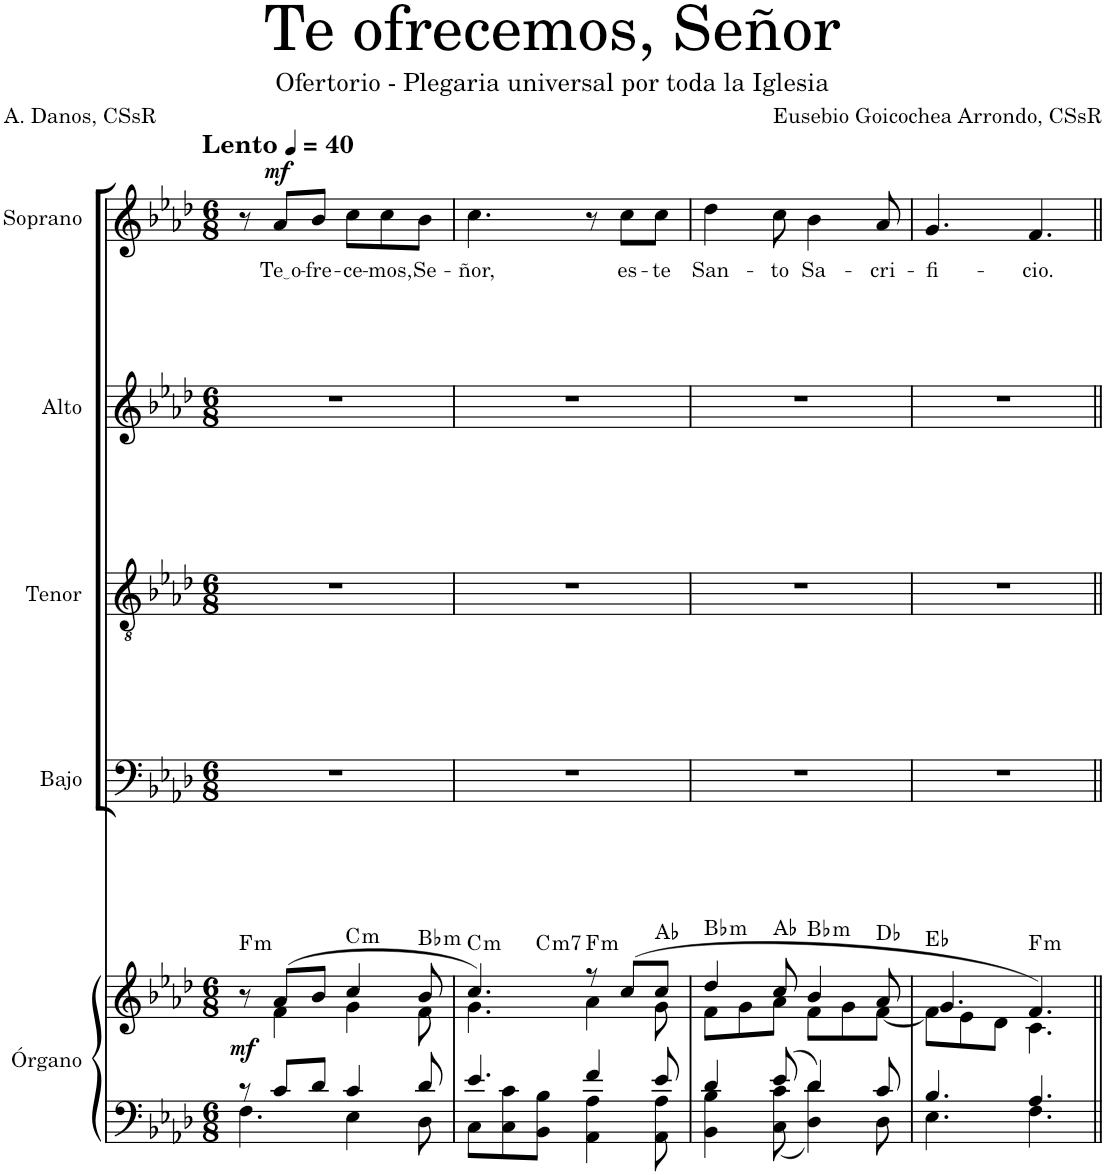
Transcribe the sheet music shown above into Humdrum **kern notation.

**kern	**kern	**dynam	**harte	**kern	**kern	**kern	**kern	**text	**dynam
*part5	*part5	*part5	*part5	*part4	*part3	*part2	*part1	*part1	*part1
*staff6	*staff5	*staff5/6	*	*staff4	*staff3	*staff2	*staff1	*staff1	*staff1
*I"Órgano	*	*	*	*I"Bajo	*I"Tenor	*I"Alto	*I"Soprano	*	*
*	*	*	*	*I'B.	*I'T.	*I'A.	*I'S.	*	*
*clefF4	*clefG2	*	*	*clefF4	*clefGv2	*clefG2	*clefG2	*	*
*k[b-e-a-d-]	*k[b-e-a-d-]	*	*	*k[b-e-a-d-]	*k[b-e-a-d-]	*k[b-e-a-d-]	*k[b-e-a-d-]	*	*
*M6/8	*M6/8	*	*	*M6/8	*M6/8	*M6/8	*M6/8	*	*
*MM40	*MM40	*	*	*MM40	*MM40	*MM40	*MM40	*	*
=1	=1	=1	=1	=1	=1	=1	=1	=1	=1
*^	*^	*	*	*	*	*	*	*	*
!	!	!	!	!	!	!	!	!	!LO:TX:a:B:t=Lento	!	!
!	!	!	!	!LO:DY:b	!LO:H:kt=m	!	!	!	!	!	!
8r	4.F\	8r	8ryy	mf	F:min	2.r	2.r	2.r	8r	.	.
!	!	!	!	!	!	!	!	!	!	!LO:LY:b	!LO:DY:a
8c/L	.	(8a-/L	4f\	.	.	.	.	.	8a-/L	Te o	mf
!	!	!	!	!	!	!	!	!	!	!LO:LY:b	!
8d-/J	.	8b-/J	.	.	.	.	.	.	8b-/J	-fre-	.
!	!	!	!	!	!LO:H:kt=m	!	!	!	!	!LO:LY:b	!
4c/	4E-\	4cc/	4g\	.	C:min	.	.	.	8cc\L	-ce-	.
!	!	!	!	!	!	!	!	!	!	!LO:LY:b	!
.	.	.	.	.	.	.	.	.	8cc\	-mos,	.
!	!	!	!	!	!LO:H:kt=m	!	!	!	!	!LO:LY:b	!
8d-/	8D-\	8b-/	8f\	.	Bb:min	.	.	.	8b-\J	Se-	.
=2	=2	=2	=2	=2	=2	=2	=2	=2	=2	=2	=2
!	!	!	!	!	!LO:H:kt=m	!	!	!	!	!LO:LY:b	!
*	*	*	*^	*	*	*	*	*	*	*	*
4.e-/	8C\L	4.cc/)	4.g\	4ryy	.	C:min	2.r	2.r	2.r	4.cc\	-ñor,	.
.	8C\ 8c\	.	.	.	.	.	.	.	.	.	.	.
!	!	!	!	!	!	!LO:H:kt=m7	!	!	!	!	!	!
.	8BB-\ 8B-\J	.	.	2ryy	.	C:min7	.	.	.	.	.	.
!	!	!	!	!	!	!LO:H:kt=m	!	!	!	!	!	!
4f/	4AA-\ 4A-\	8r	4a-\	.	.	F:min	.	.	.	8r	.	.
!	!	!	!	!	!	!	!	!	!	!	!LO:LY:b	!
.	.	(8cc/L	.	.	.	.	.	.	.	8cc\L	es-	.
!	!	!	!	!	!	!	!	!	!	!	!LO:LY:b	!
8e-/	8AA-\ 8A-\	8cc/J	8g\	.	.	Ab:maj	.	.	.	8cc\J	-te	.
=3	=3	=3	=3	=3	=3	=3	=3	=3	=3	=3	=3	=3
!	!	!	!	!	!	!LO:H:kt=m	!	!	!	!	!LO:LY:b	!
*	*	*	*v	*v	*	*	*	*	*	*	*	*
4d-/	4BB-\ 4B-\	4dd-/	8f\L	.	Bb:min	2.r	2.r	2.r	4dd-\	San-	.
.	.	.	8g\	.	.	.	.	.	.	.	.
!	!	!	!	!	!	!	!	!	!	!LO:LY:b	!
8e-/	8C\ 8c\	8cc/	8a-\J	.	Ab:maj	.	.	.	8cc\	-to	.
!	!	!	!	!	!LO:H:kt=m	!	!	!	!	!LO:LY:b	!
4d-/	4D-\ 4d-\	4b-/	8f\L	.	Bb:min	.	.	.	4b-\	Sa-	.
.	.	.	8g\	.	.	.	.	.	.	.	.
!	!	!	!	!	!	!	!	!	!	!LO:LY:b	!
8c/	8D-\	8a-/	[8f\J	.	Db:maj	.	.	.	8a-/	-cri-	.
=4	=4	=4	=4	=4	=4	=4	=4	=4	=4	=4	=4
!	!	!	!	!	!	!	!	!	!	!LO:LY:b	!
4.B-/	4.E-\	4.g/	8f\L]	.	Eb:maj	2.r	2.r	2.r	4.g/	-fi-	.
.	.	.	8e-\	.	.	.	.	.	.	.	.
.	.	.	8d-\J	.	.	.	.	.	.	.	.
!	!	!	!	!	!LO:H:kt=m	!	!	!	!	!LO:LY:b	!
4.A-/	4.F\	4.f/)	4.c\	.	F:min	.	.	.	4.f/	-cio.	.
*v	*v	*	*	*	*	*	*	*	*	*	*
*	*v	*v	*	*	*	*	*	*	*	*
=||	=||	=||	=||	=||	=||	=||	=||	=||	=||
*-	*-	*-	*-	*-	*-	*-	*-	*-	*-
